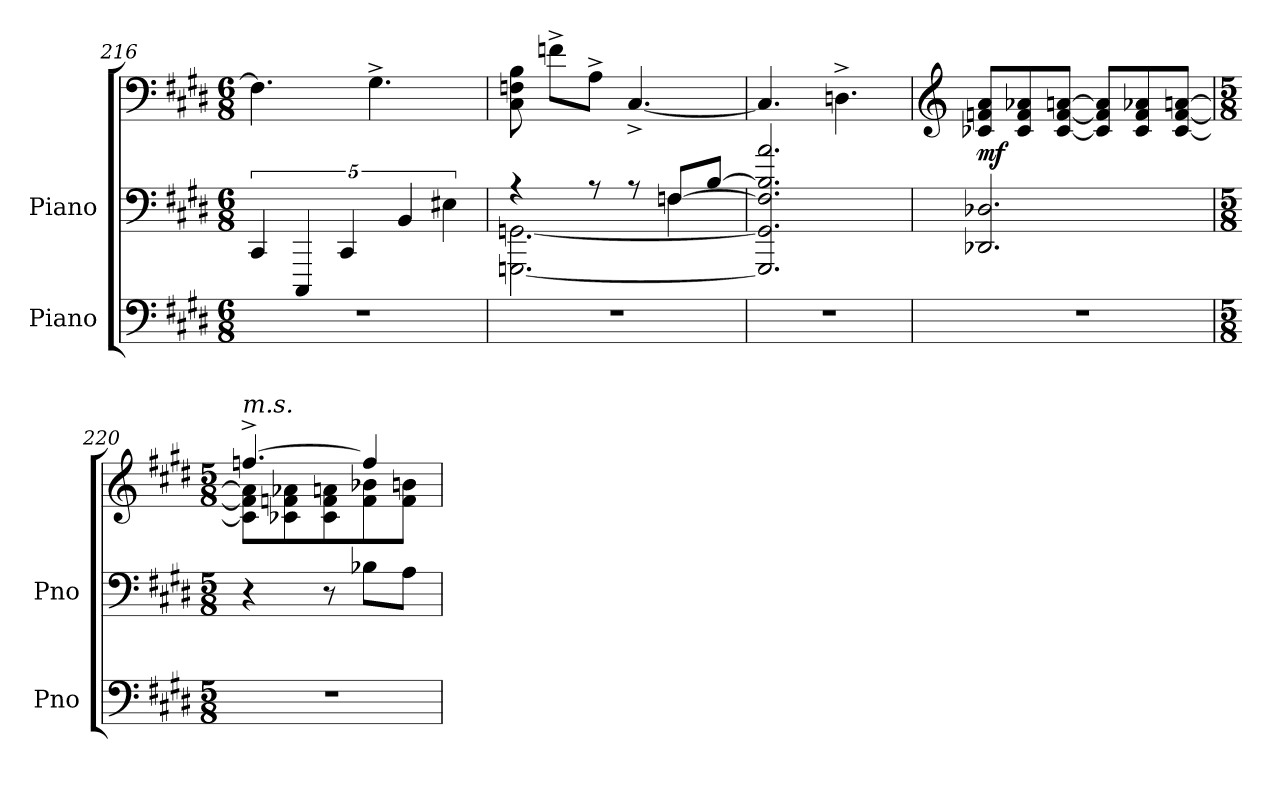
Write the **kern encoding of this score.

**kern	**kern	**kern	**dynam
*part2	*part1	*part1	*part1
*staff3	*staff2	*staff1	*staff1/2
*I"Piano	*I"Piano	*	*
*I'Pno	*I'Pno	*	*
!!LO:LB:g=z
*clefF4	*clefF4	*clefF4	*
*k[f#c#g#d#]	*k[f#c#g#d#]	*k[f#c#g#d#]	*
*M6/8	*M6/8	*M6/8	*
=216	=216	=216	=216
2.r	20%3CC#/	4.F##\]	.
.	20%3CCC#/	.	.
.	20%3CC#/	.	.
.	.	4.G#^\	.
.	20%3BB/	.	.
.	20%3E#X\	.	.
=217	=217	=217	=217
*	*^	*	*
*	*	*^	*	*
2.r	4r	[2.GGGn\ [2.GGn\	2ryy	8C#\ 8Fn\ 8B\	.
.	.	.	.	8fn^\L	.
.	8r	.	.	8A^\J	.
.	8r	.	.	[4.C#^/	.
.	8Fn/L	.	[4F\	.	.
.	[8B/J	.	.	.	.
*	*v	*v	*v	*	*
=218	=218	=218	=218
2.r	2.GGG/] 2.GG/] 2.F/] 2.B/] 2.a/	4.C#/]	.
.	.	4.Dn^\	.
=219	=219	=219	=219
*	*	*clefG2	*
!	!	!	!LO:DY:b
2.r	2.DD-X/ 2.D-X/	8c-X/ 8fn/ 8a/L	mf
.	.	8c-/ 8f/ 8a-X/	.
.	.	[8c-/ [8f/ [8an/J	.
.	.	8c-/] 8f/] 8a/]L	.
.	.	8c-/ 8f/ 8a-X/	.
.	.	[8c-/ [8f/ [8an/J	.
=220	=220	=220	=220
*M5/8	*M5/8	*M5/8	*
*	*	*^	*
!	!	!LO:TX:a:i:t=m.s.	!	!
8%5r	4r	[4.ffn^/	8c-\] 8f\] 8a\]L	.
.	.	.	8c-X\ 8fn\ 8a-X\	.
.	8r	.	8c-\ 8f\ 8an\	.
.	8B-X\L	4ff/]	8f\ 8b-X\	.
.	8A\J	.	8f\ 8bn\J	.
*	*	*v	*v	*
=	=	=	=
*-	*-	*-	*-
